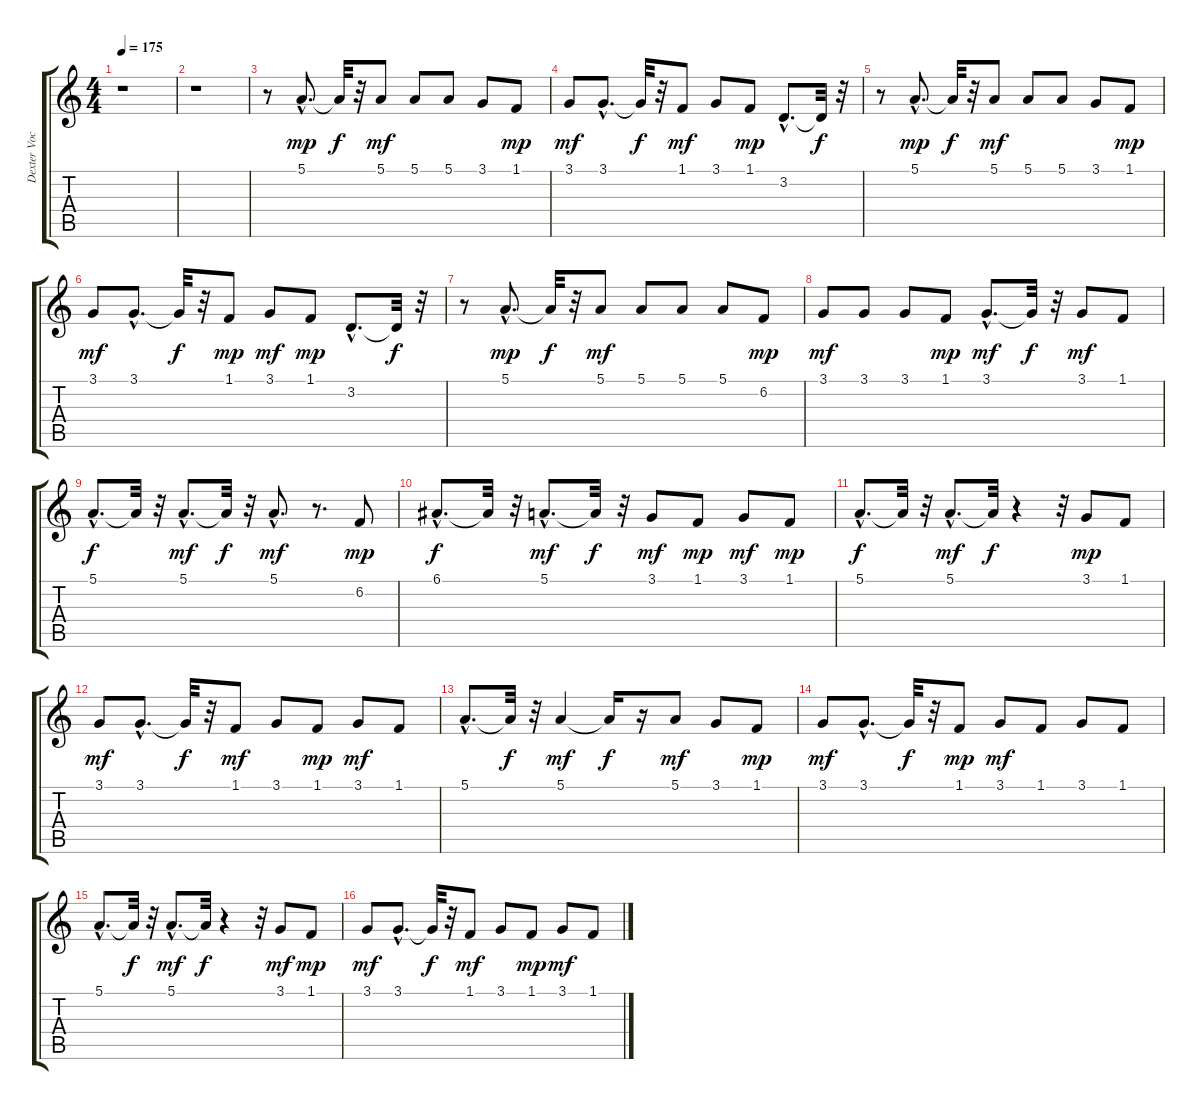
\track ("Dexter Vocals" "Dexter Voc") {instrument tenorsax}
\staff {score tabs}
\tuning (E4 B3 G3 D3 A2 E2) {hide}
\ts (4 4)
\tempo 175
\tempo 150
\tempo 175
\clef g2
\ks c
r.1{dy mp instrument tenorsax} |
r.1 |
r.8 5.1{hac}.8{d} 5.1{t}.32{dy f} r.32 5.1.8{dy mf} 5.1.8 5.1.8 3.1.8 1.1.8{dy mp} |
3.1.8{dy mf} 3.1{hac}.8{d} 3.1{t}.32{dy f} r.32 1.1.8{dy mf} 3.1.8 1.1.8{dy mp} 3.2{hac}.8{d} 3.2{t}.32{dy f} r.32 |
r.8 5.1{hac}.8{d dy mp} 5.1{t}.32{dy f} r.32 5.1.8{dy mf} 5.1.8 5.1.8 3.1.8 1.1.8{dy mp} |
3.1.8{dy mf} 3.1{hac}.8{d} 3.1{t}.32{dy f} r.32 1.1.8{dy mp} 3.1.8{dy mf} 1.1.8{dy mp} 3.2{hac}.8{d} 3.2{t}.32{dy f} r.32 |
r.8 5.1{hac}.8{d dy mp} 5.1{t}.32{dy f} r.32 5.1.8{dy mf} 5.1.8 5.1.8 5.1.8 6.2.8{dy mp} |
3.1.8{dy mf} 3.1.8 3.1.8 1.1.8{dy mp} 3.1{hac}.8{d dy mf} 3.1{t}.32{dy f} r.32 3.1.8{dy mf} 1.1.8 |
5.1{hac}.8{d dy f} 5.1{t}.32 r.32 5.1{hac}.8{d dy mf} 5.1{t}.32{dy f} r.32 5.1{hac}.8{d dy mf} r.8{d} 6.2.8{dy mp} |
6.1{hac}.8{d dy f} 6.1{t}.32 r.32 5.1{hac}.8{d dy mf} 5.1{t}.32{dy f} r.32 3.1.8{dy mf} 1.1.8{dy mp} 3.1.8{dy mf} 1.1.8{dy mp} |
5.1{hac}.8{d dy f} 5.1{t}.32 r.32 5.1{hac}.8{d dy mf} 5.1{t}.32{dy f} r.4 r.32 3.1.8{dy mp} 1.1.8 |
3.1.8{dy mf} 3.1{hac}.8{d} 3.1{t}.32{dy f} r.32 1.1.8{dy mf} 3.1.8 1.1.8{dy mp} 3.1.8{dy mf} 1.1.8 |
5.1{hac}.8{d} 5.1{t}.32{dy f} r.32 5.1.4{dy mf} 5.1{t}.16{dy f} r.16 5.1.8{dy mf} 3.1.8 1.1.8{dy mp} |
3.1.8{dy mf} 3.1{hac}.8{d} 3.1{t}.32{dy f} r.32 1.1.8{dy mp} 3.1.8{dy mf} 1.1.8 3.1.8 1.1.8 |
5.1{hac}.8{d} 5.1{t}.32{dy f} r.32 5.1{hac}.8{d dy mf} 5.1{t}.32{dy f} r.4 r.32 3.1.8{dy mf} 1.1.8{dy mp} |
3.1.8{dy mf} 3.1{hac}.8{d} 3.1{t}.32{dy f} r.32 1.1.8{dy mf} 3.1.8 1.1.8{dy mp} 3.1.8{dy mf} 1.1.8
